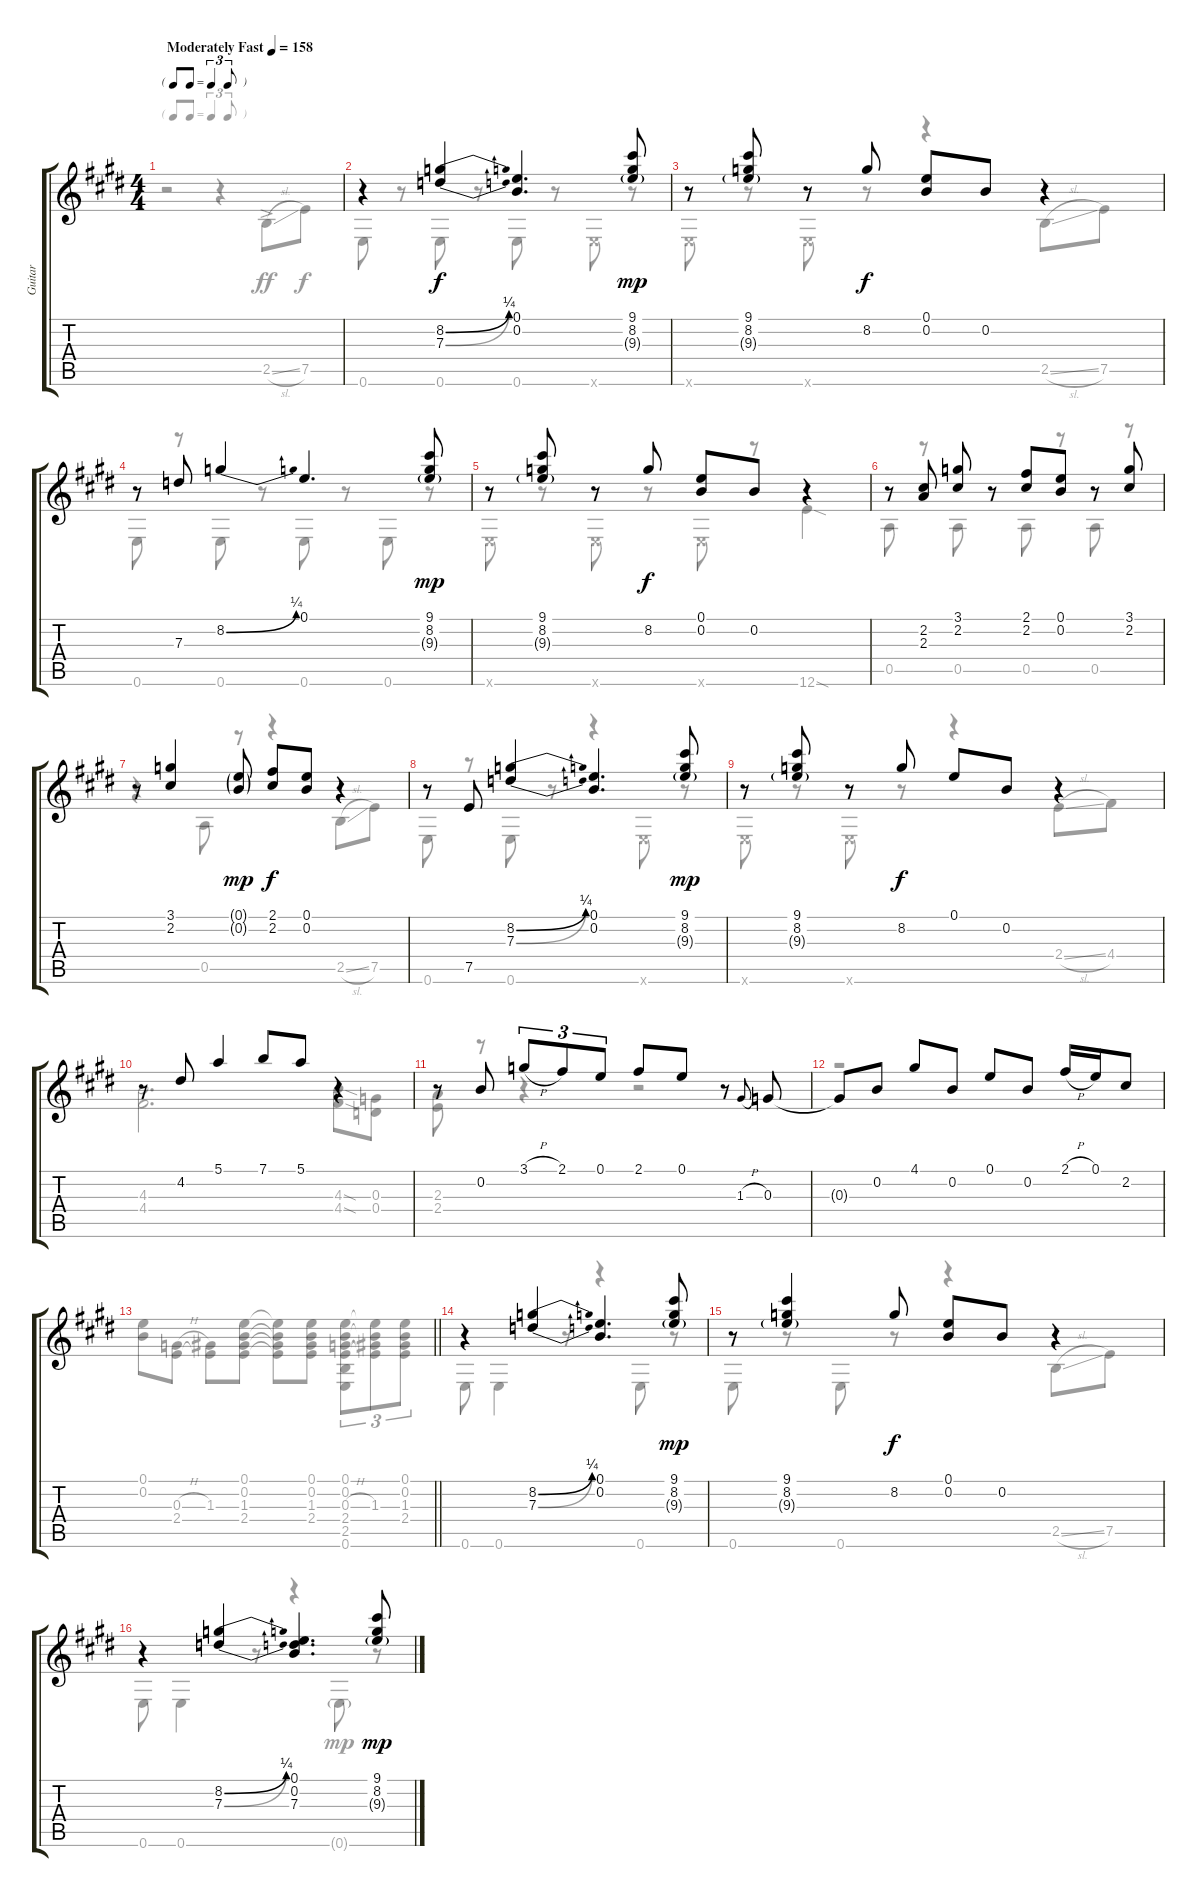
\track ("Guitar" "Guitar") {instrument acousticguitarsteel}
\staff {score tabs}
\tuning (E4 B3 G3 D3 A2 E2) {hide}
\voice
\ts (4 4)
\tf triplet8th
\tempo (158 "Moderately Fast")
\clef g2
\ks e
|
r.4 (8.2{be (bend 0 0 60 1)} 7.3{be (bend 0 0 60 1)}).4 (0.1 0.2).4{d} (9.1 8.2 9.3{g}).8{dy mp} |
r.8 (9.1 8.2 9.3{g}).8 r.8 8.2.8{dy f} (0.1 0.2).8 0.2.8 r.4 |
r.8 7.3.8 8.2{be (bend 0 0 60 1)}.4 0.1.4{d} (9.1 8.2 9.3{g}).8{dy mp} |
r.8 (9.1 8.2 9.3{g}).8 r.8 8.2.8{dy f} (0.1 0.2).8 0.2.8 r.4 |
r.8 (2.2 2.3).8 (3.1 2.2).8 r.8 (2.1 2.2).8 (0.1 0.2).8 r.8 (3.1 2.2).8 |
r.8 (3.1 2.2).4 (0.1{g} 0.2{g}).8{dy mp} (2.1 2.2).8{dy f} (0.1 0.2).8 r.4 |
r.8 7.5.8 (8.2{be (bend 0 0 60 1)} 7.3{be (bend 0 0 60 1)}).4 (0.1 0.2).4{d} (9.1 8.2 9.3{g}).8{dy mp} |
r.8 (9.1 8.2 9.3{g}).8 r.8 8.2.8{dy f} 0.1.8 0.2.8 r.4 |
r.8 4.2.8 5.1.4 7.1.8 5.1.8 r.4 |
r.8 0.2.8 3.1{h}.8{tu (3 2)} 2.1.8{tu (3 2)} 0.1.8{tu (3 2)} 2.1.8 0.1.8 r.8 1.3{h}.8{gr onbeat} 0.3.8 |
0.3{t}.8 0.2.8 4.1.8 0.2.8 0.1.8 0.2.8 2.1{h}.16 0.1.16 2.2.8 |
\barLineRight lightlight
|
r.4 (8.2{be (bend 0 0 60 1)} 7.3{be (bend 0 0 60 1)}).4 (0.1 0.2).4{d} (9.1 8.2 9.3{g}).8{dy mp} |
r.8 (9.1 8.2 9.3{g}).4 8.2.8{dy f} (0.1 0.2).8 0.2.8 r.4 |
r.4 (8.2{be (bend 0 0 60 1)} 7.3{be (bend 0 0 60 1)}).4 (0.1 0.2 7.3).4{d} (9.1 8.2 9.3{g}).8{dy mp}
\voice
\clef g2
\ottava regular
\simile none
\ks e
r.2{dy ff} r.4 2.5{sl ac}.8 7.5.8{dy f} |
0.6.8 r.8 0.6.8 r.8 0.6.8 r.8 0.6{x}.8 r.8 |
0.6{x}.8 r.8 0.6{x}.8 r.8 r.4 2.5{sl}.8 7.5.8 |
0.6.8 r.8 0.6.8 r.8 0.6.8 r.8 0.6.8 r.8 |
0.6{x}.8 r.8 0.6{x}.8 r.8 0.6{x}.8 r.8 12.6{sod}.4 |
0.5.8 r.8 0.5.8 r.8 0.5.8 r.8 0.5.8 r.8 |
r.4 0.5.8 r.8 r.4 2.5{sl}.8 7.5.8 |
0.6.8 r.8 0.6.8 r.8 r.4 0.6{x}.8 r.8 |
0.6{x}.8 r.8 0.6{x}.8 r.8 r.4 2.4{sl}.8 4.4.8 |
(4.3 4.4).2{d} (4.3{sod} 4.4{sod}).8 (0.3 0.4).8 |
(2.3 2.4).8 r.8 r.4 r.2 |
r.1 |
\barLineRight lightlight
(0.1 0.2).8 (0.3{h} 2.4).8 (1.3 2.4{t}).8 (0.1 0.2 1.3 2.4).8 (0.1{t} 0.2{t} 1.3{t} 2.4{t}).8 (0.1 0.2 1.3 2.4).8 (0.1 0.2 0.3{h} 2.4 2.5 0.6).8{tu (3 2)} (0.1{t} 0.2{t} 1.3 2.4{t}).8{tu (3 2)} (0.1 0.2 1.3 2.4).8{tu (3 2)} |
0.6.8 0.6.4 r.8 r.4 0.6.8 r.8 |
0.6.8 r.8 0.6.8 r.8 r.4 2.5{sl}.8 7.5.8 |
0.6.8 0.6.4 r.8 r.4 0.6{g}.8{dy mp} r.8
